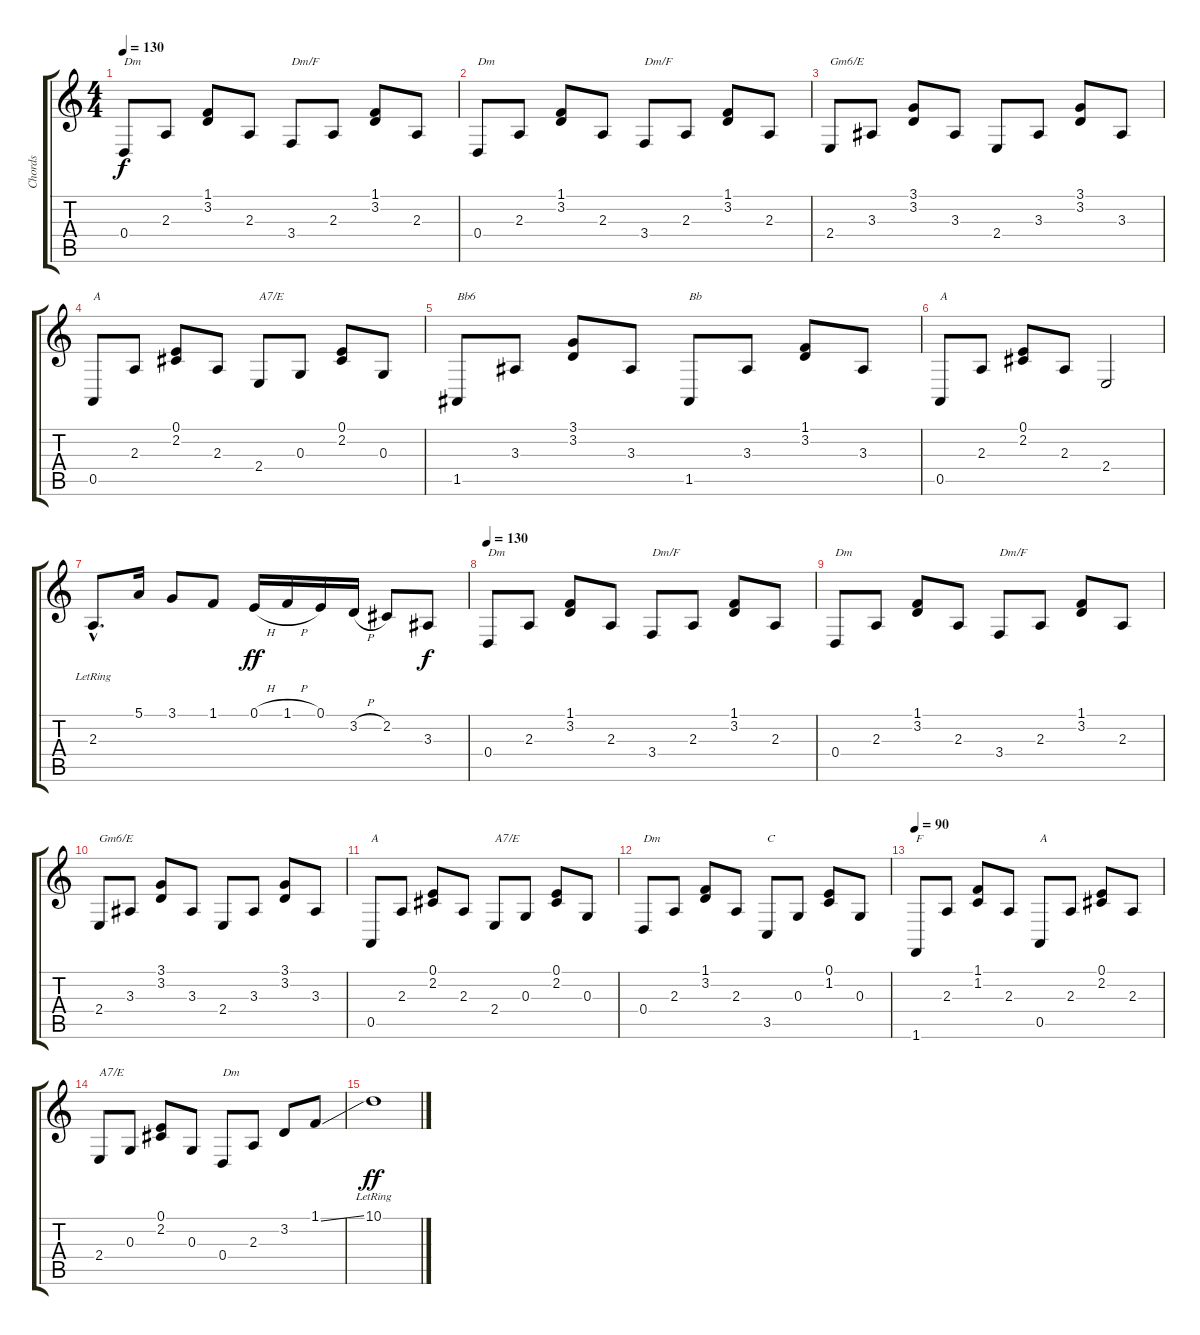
\track ("Chords" "Chords") {instrument acousticgrandpiano}
\staff {score tabs}
\tuning (E4 B3 G3 D3 A2 E2) {hide}
\ts (4 4)
\tempo 130
\clef g2
\ks c
0.4.8{txt "Dm" dy f instrument acousticgrandpiano} 2.3.8 (1.1 3.2).8 2.3.8 3.4.8{txt "Dm/F"} 2.3.8 (1.1 3.2).8 2.3.8 |
0.4.8{txt "Dm"} 2.3.8 (1.1 3.2).8 2.3.8 3.4.8{txt "Dm/F"} 2.3.8 (1.1 3.2).8 2.3.8 |
2.4.8{txt "Gm6/E"} 3.3.8 (3.1 3.2).8 3.3.8 2.4.8 3.3.8 (3.1 3.2).8 3.3.8 |
0.5.8{txt "A"} 2.3.8 (0.1 2.2).8 2.3.8 2.4.8{txt "A7/E"} 0.3.8 (0.1 2.2).8 0.3.8 |
1.5.8{txt "Bb6"} 3.3.8 (3.1 3.2).8 3.3.8 1.5.8{txt "Bb"} 3.3.8 (1.1 3.2).8 3.3.8 |
0.5.8{txt "A"} 2.3.8 (0.1 2.2).8 2.3.8 2.4.2 |
2.3{hac lr}.8{d volume 16} 5.1.16{instrument violin} 3.1.8 1.1.8 0.1{h}.16{dy ff} 1.1{h}.16 0.1.16 3.2{h}.16 2.2.8 3.3.8{dy f} |
\tempo 130
0.4.8{txt "Dm" instrument acousticgrandpiano} 2.3.8 (1.1 3.2).8 2.3.8 3.4.8{txt "Dm/F"} 2.3.8 (1.1 3.2).8 2.3.8 |
0.4.8{txt "Dm"} 2.3.8 (1.1 3.2).8 2.3.8 3.4.8{txt "Dm/F"} 2.3.8 (1.1 3.2).8 2.3.8 |
2.4.8{txt "Gm6/E"} 3.3.8 (3.1 3.2).8 3.3.8 2.4.8 3.3.8 (3.1 3.2).8 3.3.8 |
0.5.8{txt "A"} 2.3.8 (0.1 2.2).8 2.3.8 2.4.8{txt "A7/E"} 0.3.8 (0.1 2.2).8 0.3.8 |
0.4.8{txt "Dm"} 2.3.8 (1.1 3.2).8 2.3.8 3.5.8{txt "C"} 0.3.8 (0.1 1.2).8 0.3.8 |
\tempo 90
1.6.8{txt "F"} 2.3.8 (1.1 1.2).8 2.3.8 0.5.8{txt "A"} 2.3.8 (0.1 2.2).8 2.3.8 |
2.4.8{txt "A7/E"} 0.3.8 (0.1 2.2).8 0.3.8 0.4.8{txt "Dm" volume 16} 2.3.8 3.2.8 1.1{ss}.8 |
10.1{lr}.1{dy ff}
